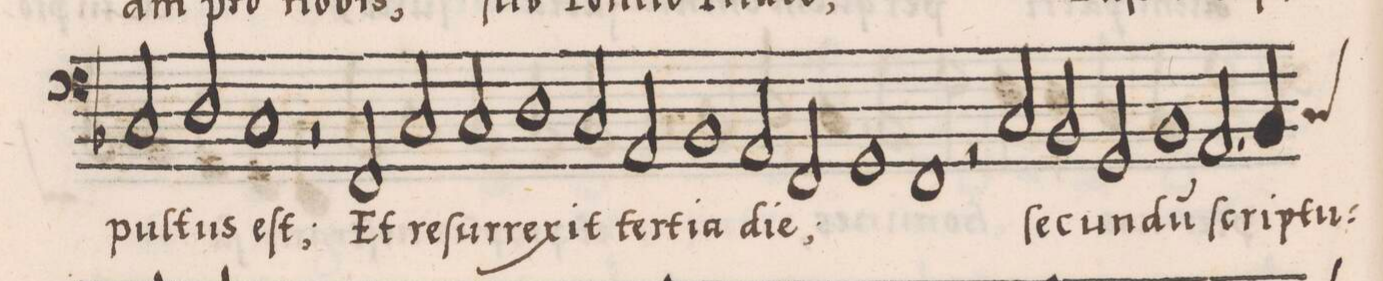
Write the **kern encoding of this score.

**kern	**text
*I"BASSVS	*
*clefF4	*
*k[b-]	*
*met(C|)	*
*M2/1	*
2C/	-pul-
2D/	-tus
=94-	=94-
1C	eſt;
2r	.
2FF/	Et
=95-	=95-
2C/	re-
2C/	-ſur-
1D	-re-
=96-	=96-
2C/	-xit
2AA/	ter-
1BB-	-ti-
=97-	=97-
2AA/	-a
2FF/	di-
1GG	-e;
=98-	=98-
1FF	.
2r	.
2C/	ſe-
=99-	=99-
2BB-/	-cun-
2GG/	-du(m)
1BB-	ſcri-
=100-	=100-
2.AA/	-ptu-
4BB-/	.
*custos:C	*
*-	*-
